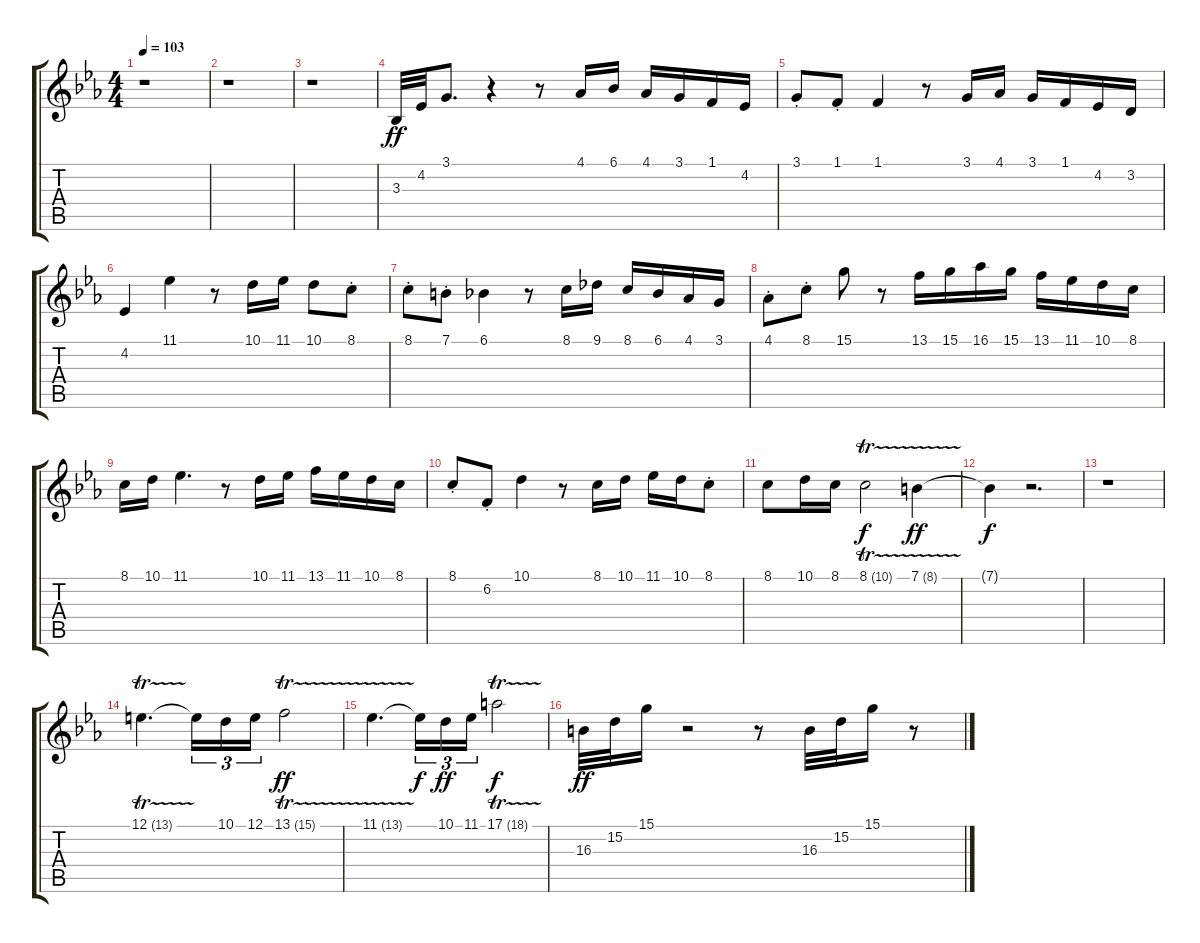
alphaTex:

\track "" {instrument acousticgrandpiano}
\staff {score tabs}
\tuning (E4 B3 G3 D3 A2 E2) {hide}
\ts (4 4)
\tempo 103
\clef g2
\ks eb
r.1{dy ff} |
r.1 |
r.1 |
3.3.32 4.2.32 3.1.8{d} r.4 r.8 4.1.16 6.1.16 4.1.16 3.1.16 1.1.16 4.2.16 |
3.1{st}.8 1.1{st}.8 1.1.4 r.8 3.1.16 4.1.16 3.1.16 1.1.16 4.2.16 3.2.16 |
4.2.4 11.1.4 r.8 10.1.16 11.1.16 10.1.8 8.1{st}.8 |
8.1{st}.8 7.1{st}.8 6.1.4 r.8 8.1.16 9.1.16 8.1.16 6.1.16 4.1.16 3.1.16 |
4.1{st}.8 8.1{st}.8 15.1.8 r.8 13.1.16 15.1.16 16.1.16 15.1.16 13.1.16 11.1.16 10.1.16 8.1.16 |
8.1.16 10.1.16 11.1.4{d} r.8 10.1.16 11.1.16 13.1.16 11.1.16 10.1.16 8.1.16 |
8.1{st}.8 6.2{st}.8 10.1.4 r.8 8.1.16 10.1.16 11.1.16 10.1.16 8.1{st}.8 |
8.1.8 10.1.16 8.1.16 8.1{tr (10 32)}.2{dy f} 7.1{tr (8 32)}.4{dy ff} |
7.1{t}.4{dy f} r.2{d} |
r.1 |
12.1{tr (13 32)}.4{d} 12.1{t}.16{tu (3 2)} 10.1.16{tu (3 2)} 12.1.16{tu (3 2)} 13.1{tr (15 32)}.2{dy ff} |
11.1{tr (13 32)}.4{d} 11.1{t}.16{tu (3 2) dy f} 10.1.16{tu (3 2) dy ff} 11.1.16{tu (3 2)} 17.1{tr (18 32)}.2{dy f} |
16.3.32{dy ff} 15.2.32 15.1.16 r.2 r.8 16.3.32 15.2.32 15.1.16 r.8
